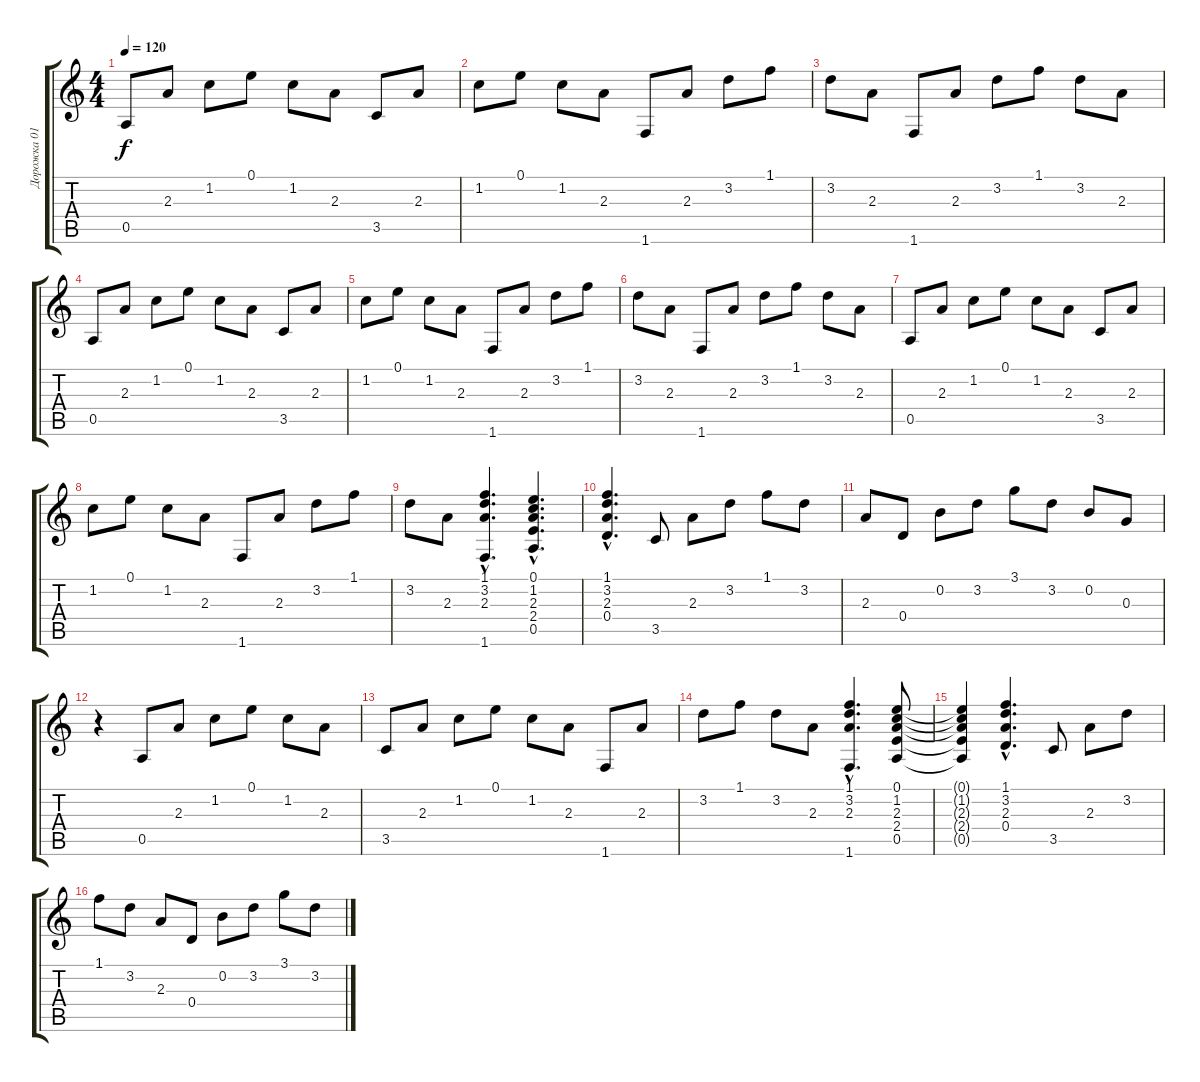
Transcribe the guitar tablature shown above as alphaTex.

\track ("Дорожка 01" "Дорожка 01") {instrument acousticguitarsteel}
\staff {score tabs}
\tuning (E4 B3 G3 D3 A2 E2) {hide}
\ts (4 4)
\tempo 120
\clef g2
\ks c
0.5.8{dy f instrument acousticguitarsteel} 2.3.8 1.2.8 0.1.8 1.2.8 2.3.8 3.5.8 2.3.8 |
1.2.8 0.1.8 1.2.8 2.3.8 1.6.8 2.3.8 3.2.8 1.1.8 |
3.2.8 2.3.8 1.6.8 2.3.8 3.2.8 1.1.8 3.2.8 2.3.8 |
0.5.8 2.3.8 1.2.8 0.1.8 1.2.8 2.3.8 3.5.8 2.3.8 |
1.2.8 0.1.8 1.2.8 2.3.8 1.6.8 2.3.8 3.2.8 1.1.8 |
3.2.8 2.3.8 1.6.8 2.3.8 3.2.8 1.1.8 3.2.8 2.3.8 |
0.5.8 2.3.8 1.2.8 0.1.8 1.2.8 2.3.8 3.5.8 2.3.8 |
1.2.8 0.1.8 1.2.8 2.3.8 1.6.8 2.3.8 3.2.8 1.1.8 |
3.2.8 2.3.8 (1.1{hac} 3.2{hac} 2.3{hac} 1.6{hac}).4{d} (0.1{hac} 1.2{hac} 2.3{hac} 2.4{hac} 0.5{hac}).4{d} |
(1.1{hac} 3.2{hac} 2.3{hac} 0.4{hac}).4{d} 3.5.8 2.3.8 3.2.8 1.1.8 3.2.8 |
2.3.8 0.4.8 0.2.8 3.2.8 3.1.8 3.2.8 0.2.8 0.3.8 |
r.4 0.5.8 2.3.8 1.2.8 0.1.8 1.2.8 2.3.8 |
3.5.8 2.3.8 1.2.8 0.1.8 1.2.8 2.3.8 1.6.8 2.3.8 |
3.2.8 1.1.8 3.2.8 2.3.8 (1.1{hac} 3.2{hac} 2.3{hac} 1.6{hac}).4{d} (0.1 1.2 2.3 2.4 0.5).8 |
(0.1{t} 1.2{t} 2.3{t} 2.4{t} 0.5{t}).4 (1.1{hac} 3.2{hac} 2.3{hac} 0.4{hac}).4{d} 3.5.8 2.3.8 3.2.8 |
1.1.8 3.2.8 2.3.8 0.4.8 0.2.8 3.2.8 3.1.8 3.2.8
